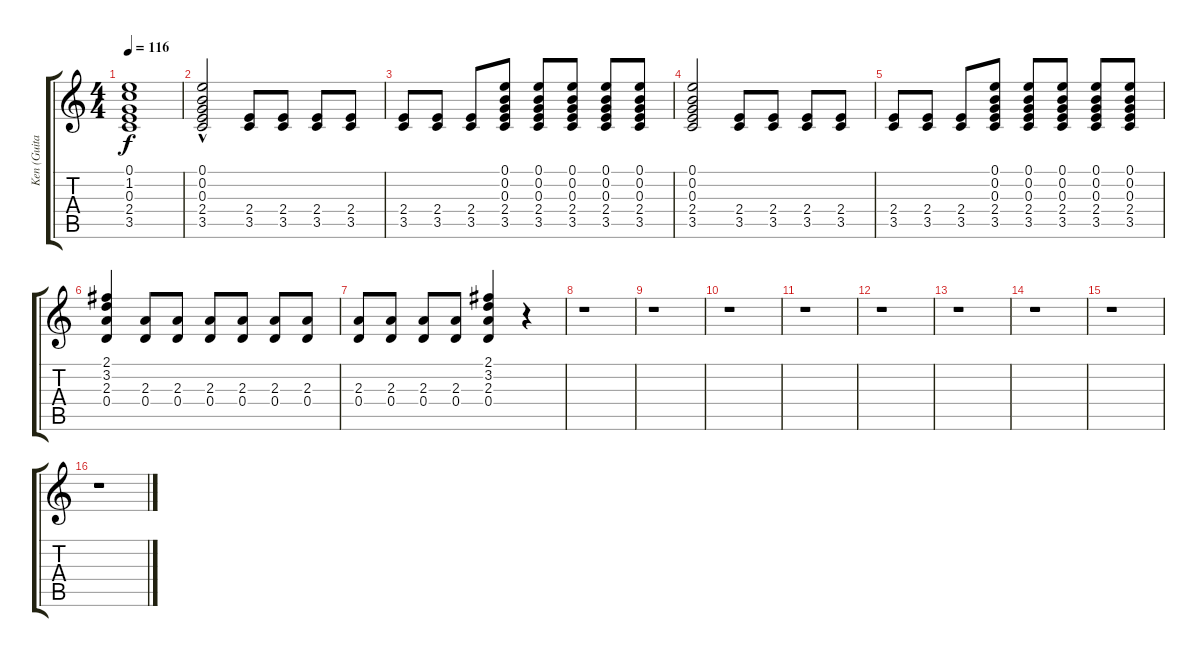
\track ("Ken (Guitar 3)" "Ken (Guita") {instrument overdrivenguitar}
\staff {score tabs}
\tuning (E4 B3 G3 D3 A2 E2) {hide}
\ts (4 4)
\tempo 116
\clef g2
\ks c
(0.1{t} 1.2{t} 0.3{t} 2.4{t} 3.5{t}).1{dy f} |
(0.1{hac} 0.2{hac} 0.3{hac} 2.4 3.5).2{balance 1 instrument distortionguitar} (2.4 3.5).8 (2.4 3.5).8 (2.4 3.5).8 (2.4 3.5).8 |
(2.4 3.5).8 (2.4 3.5).8 (2.4 3.5).8 (0.1 0.2 0.3 2.4 3.5).8 (0.1 0.2 0.3 2.4 3.5).8 (0.1 0.2 0.3 2.4 3.5).8 (0.1 0.2 0.3 2.4 3.5).8 (0.1 0.2 0.3 2.4 3.5).8 |
(0.1 0.2 0.3 2.4 3.5).2 (2.4 3.5).8 (2.4 3.5).8 (2.4 3.5).8 (2.4 3.5).8 |
(2.4 3.5).8 (2.4 3.5).8 (2.4 3.5).8 (0.1 0.2 0.3 2.4 3.5).8 (0.1 0.2 0.3 2.4 3.5).8 (0.1 0.2 0.3 2.4 3.5).8 (0.1 0.2 0.3 2.4 3.5).8 (0.1 0.2 0.3 2.4 3.5).8 |
(2.1 3.2 2.3 0.4).4 (2.3 0.4).8 (2.3 0.4).8 (2.3 0.4).8 (2.3 0.4).8 (2.3 0.4).8 (2.3 0.4).8 |
(2.3 0.4).8 (2.3 0.4).8 (2.3 0.4).8 (2.3 0.4).8 (2.1 3.2 2.3 0.4).4 r.4 |
r.1 |
r.1 |
r.1 |
r.1 |
r.1 |
r.1 |
r.1 |
r.1 |
r.1
